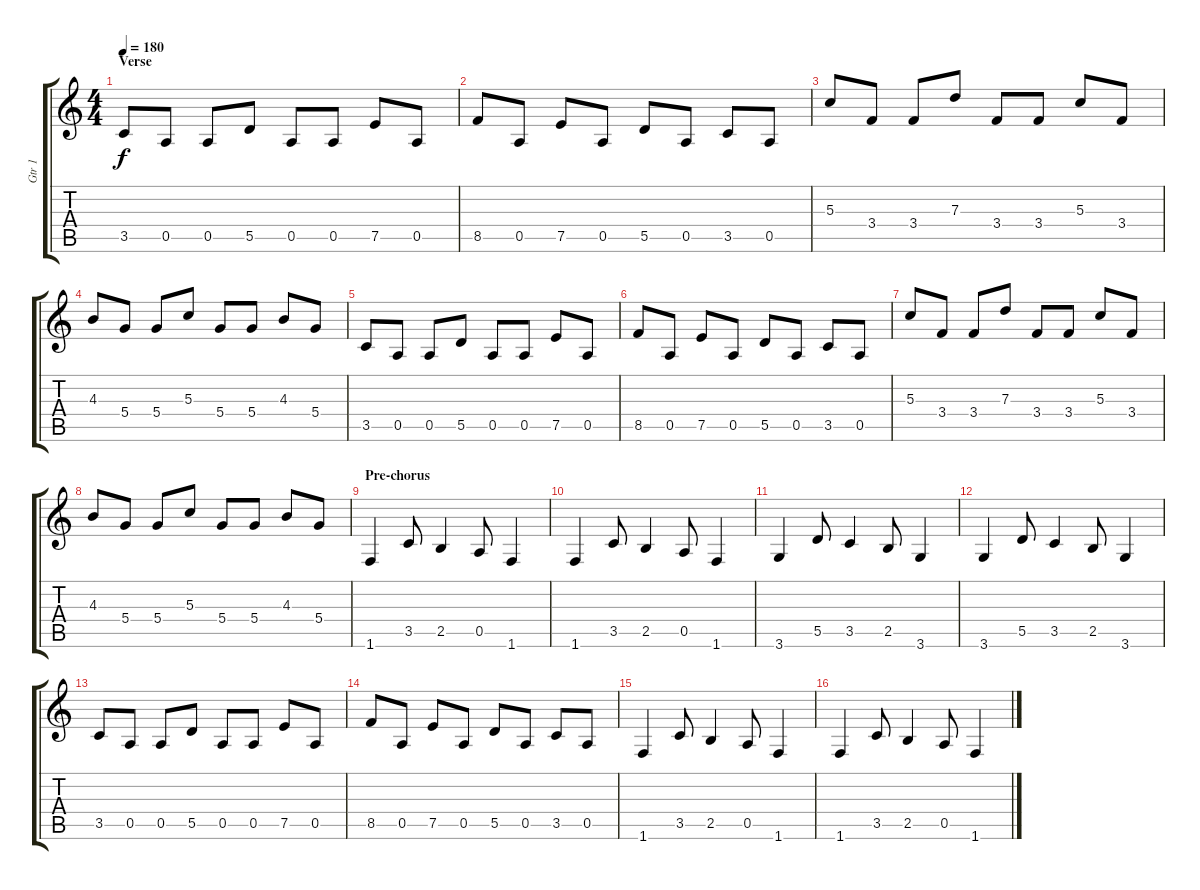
\track ("Gtr 1" "Gtr 1") {instrument distortionguitar}
\staff {score tabs}
\tuning (E4 B3 G3 D3 A2 E2) {hide}
\ts (4 4)
\section ("" "Verse")
\tempo 180
\clef g2
\ks c
3.5.8{dy f} 0.5.8 0.5.8 5.5.8 0.5.8 0.5.8 7.5.8 0.5.8 |
8.5.8 0.5.8 7.5.8 0.5.8 5.5.8 0.5.8 3.5.8 0.5.8 |
5.3.8 3.4.8 3.4.8 7.3.8 3.4.8 3.4.8 5.3.8 3.4.8 |
4.3.8 5.4.8 5.4.8 5.3.8 5.4.8 5.4.8 4.3.8 5.4.8 |
3.5.8 0.5.8 0.5.8 5.5.8 0.5.8 0.5.8 7.5.8 0.5.8 |
8.5.8 0.5.8 7.5.8 0.5.8 5.5.8 0.5.8 3.5.8 0.5.8 |
5.3.8 3.4.8 3.4.8 7.3.8 3.4.8 3.4.8 5.3.8 3.4.8 |
4.3.8 5.4.8 5.4.8 5.3.8 5.4.8 5.4.8 4.3.8 5.4.8 |
\section ("" "Pre-chorus")
1.6.4 3.5.8 2.5.4 0.5.8 1.6.4 |
1.6.4 3.5.8 2.5.4 0.5.8 1.6.4 |
3.6.4 5.5.8 3.5.4 2.5.8 3.6.4 |
3.6.4 5.5.8 3.5.4 2.5.8 3.6.4 |
3.5.8 0.5.8 0.5.8 5.5.8 0.5.8 0.5.8 7.5.8 0.5.8 |
8.5.8 0.5.8 7.5.8 0.5.8 5.5.8 0.5.8 3.5.8 0.5.8 |
1.6.4 3.5.8 2.5.4 0.5.8 1.6.4 |
1.6.4 3.5.8 2.5.4 0.5.8 1.6.4
